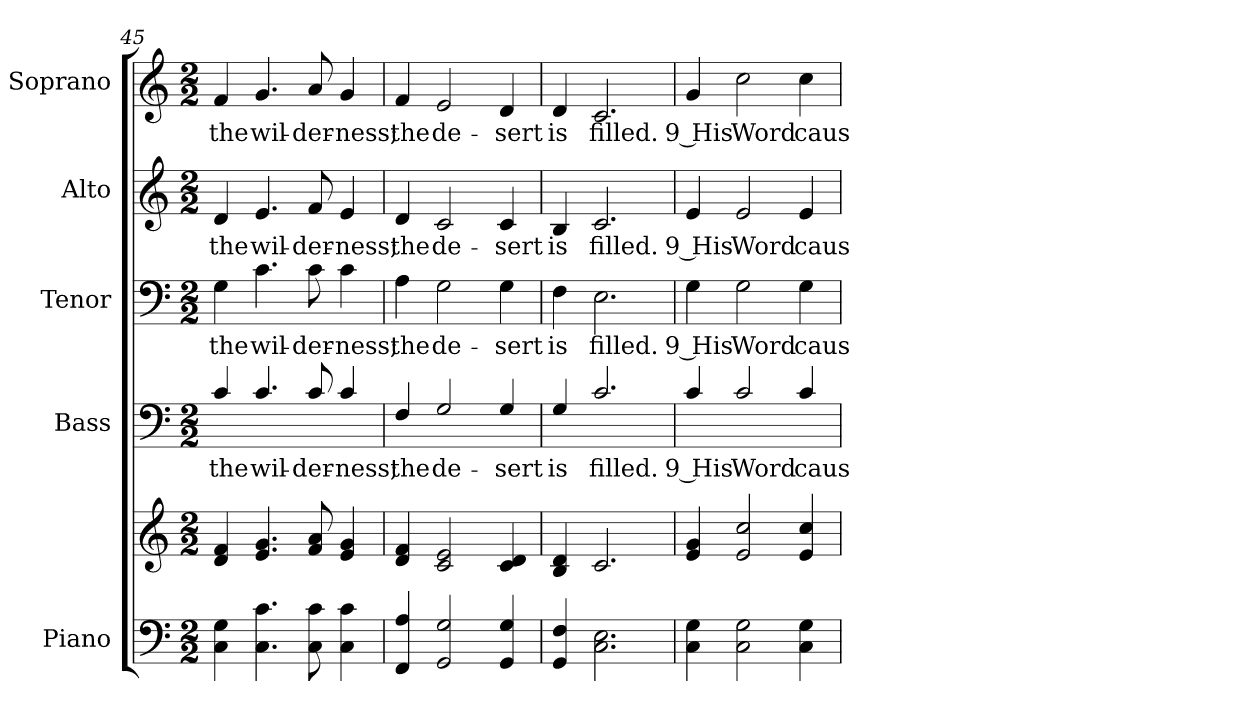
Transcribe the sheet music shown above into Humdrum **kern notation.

**kern	**kern	**kern	**text	**kern	**text	**kern	**text	**kern	**text
*part5	*part5	*part4	*part4	*part3	*part3	*part2	*part2	*part1	*part1
*staff6	*staff5	*staff4	*staff4	*staff3	*staff3	*staff2	*staff2	*staff1	*staff1
*I"Piano	*	*I"Bass	*	*I"Tenor	*	*I"Alto	*	*I"Soprano	*
*I'Pno.	*	*I'B.	*	*I'T.	*	*I'A.	*	*I'S.	*
*clefF4	*clefG2	*clefF4	*	*clefF4	*	*clefG2	*	*clefG2	*
*	*	*ITrd7c12	*	*	*	*	*	*	*
*k[]	*k[]	*k[]	*	*k[]	*	*k[]	*	*k[]	*
*C:	*C:	*C:	*	*C:	*	*C:	*	*C:	*
*M2/2	*M2/2	*M2/2	*	*M2/2	*	*M2/2	*	*M2/2	*
=45	=45	=45	=45	=45	=45	=45	=45	=45	=45
!	!	!	!LO:LY:b:color=#000000	!	!	!	!	!	!
!	!	!	!	!	!LO:LY:b:color=#000000	!	!	!	!
!	!	!	!	!	!	!	!LO:LY:b:color=#000000	!	!
!	!	!	!	!	!	!	!	!	!LO:LY:b:color=#000000
4Ci\ 4Gi	4di/ 4fi	4Ci/	the	4Gi\	the	4di/	the	4fi/	the
!	!	!	!LO:LY:b:color=#000000	!	!	!	!	!	!
!	!	!	!	!	!LO:LY:b:color=#000000	!	!	!	!
!	!	!	!	!	!	!	!LO:LY:b:color=#000000	!	!
!	!	!	!	!	!	!	!	!	!LO:LY:b:color=#000000
4.Ci\ 4.ci	4.ei/ 4.gi	4.Ci/	wil-	4.ci\	wil-	4.ei/	wil-	4.gi/	wil-
!	!	!	!LO:LY:b:color=#000000	!	!	!	!	!	!
!	!	!	!	!	!LO:LY:b:color=#000000	!	!	!	!
!	!	!	!	!	!	!	!LO:LY:b:color=#000000	!	!
!	!	!	!	!	!	!	!	!	!LO:LY:b:color=#000000
8Ci\ 8ci	8fi/ 8ai	8Ci/	-der-	8ci\	-der-	8fi/	-der-	8ai/	-der-
!	!	!	!LO:LY:b:color=#000000	!	!	!	!	!	!
!	!	!	!	!	!LO:LY:b:color=#000000	!	!	!	!
!	!	!	!	!	!	!	!LO:LY:b:color=#000000	!	!
!	!	!	!	!	!	!	!	!	!LO:LY:b:color=#000000
4Ci\ 4ci	4ei/ 4gi	4Ci/	-ness;	4ci\	-ness;	4ei/	-ness;	4gi/	-ness;
!!LO:PB:g=z
=46	=46	=46	=46	=46	=46	=46	=46	=46	=46
!	!	!	!LO:LY:b:color=#000000	!	!	!	!	!	!
!	!	!	!	!	!LO:LY:b:color=#000000	!	!	!	!
!	!	!	!	!	!	!	!LO:LY:b:color=#000000	!	!
!	!	!	!	!	!	!	!	!	!LO:LY:b:color=#000000
4FFi/ 4Ai	4di/ 4fi	4FFi/	the	4Ai\	the	4di/	the	4fi/	the
!	!	!	!LO:LY:b:color=#000000	!	!	!	!	!	!
!	!	!	!	!	!LO:LY:b:color=#000000	!	!	!	!
!	!	!	!	!	!	!	!LO:LY:b:color=#000000	!	!
!	!	!	!	!	!	!	!	!	!LO:LY:b:color=#000000
2GGi/ 2Gi	2ci/ 2ei	2GGi/	de-	2Gi\	de-	2ci/	de-	2ei/	de-
!	!	!	!LO:LY:b:color=#000000	!	!	!	!	!	!
!	!	!	!	!	!LO:LY:b:color=#000000	!	!	!	!
!	!	!	!	!	!	!	!LO:LY:b:color=#000000	!	!
!	!	!	!	!	!	!	!	!	!LO:LY:b:color=#000000
4GGi/ 4Gi	4ci/ 4di	4GGi/	-sert	4Gi\	-sert	4ci/	-sert	4di/	-sert
=47	=47	=47	=47	=47	=47	=47	=47	=47	=47
!	!	!	!LO:LY:b:color=#000000	!	!	!	!	!	!
!	!	!	!	!	!LO:LY:b:color=#000000	!	!	!	!
!	!	!	!	!	!	!	!LO:LY:b:color=#000000	!	!
!	!	!	!	!	!	!	!	!	!LO:LY:b:color=#000000
4GGi/ 4Fi	4Bi/ 4di	4GGi/	is	4Fi\	is	4Bi/	is	4di/	is
!	!	!	!LO:LY:b:color=#000000	!	!	!	!	!	!
!	!	!	!	!	!LO:LY:b:color=#000000	!	!	!	!
!	!	!	!	!	!	!	!LO:LY:b:color=#000000	!	!
!	!	!	!	!	!	!	!	!	!LO:LY:b:color=#000000
2.Ci\ 2.Ei	2.ci/	2.Ci/	filled.	2.Ei\	filled.	2.ci/	filled.	2.ci/	filled.
=48	=48	=48	=48	=48	=48	=48	=48	=48	=48
!	!	!	!LO:LY:b:color=#000000	!	!	!	!	!	!
!	!	!	!	!	!LO:LY:b:color=#000000	!	!	!	!
!	!	!	!	!	!	!	!LO:LY:b:color=#000000	!	!
!	!	!	!	!	!	!	!	!	!LO:LY:b:color=#000000
4Ci\ 4Gi	4ei/ 4gi	4Ci/	9 His	4Gi\	9 His	4ei/	9 His	4gi/	9 His
!	!	!	!LO:LY:b:color=#000000	!	!	!	!	!	!
!	!	!	!	!	!LO:LY:b:color=#000000	!	!	!	!
!	!	!	!	!	!	!	!LO:LY:b:color=#000000	!	!
!	!	!	!	!	!	!	!	!	!LO:LY:b:color=#000000
2Ci\ 2Gi	2ei/ 2cci	2Ci/	Word	2Gi\	Word	2ei/	Word	2cci\	Word
!	!	!	!LO:LY:b:color=#000000	!	!	!	!	!	!
!	!	!	!	!	!LO:LY:b:color=#000000	!	!	!	!
!	!	!	!	!	!	!	!LO:LY:b:color=#000000	!	!
!	!	!	!	!	!	!	!	!	!LO:LY:b:color=#000000
4Ci\ 4Gi	4ei/ 4cci	4Ci/	caus-	4Gi\	caus-	4ei/	caus-	4cci\	caus-
=	=	=	=	=	=	=	=	=	=
*-	*-	*-	*-	*-	*-	*-	*-	*-	*-
